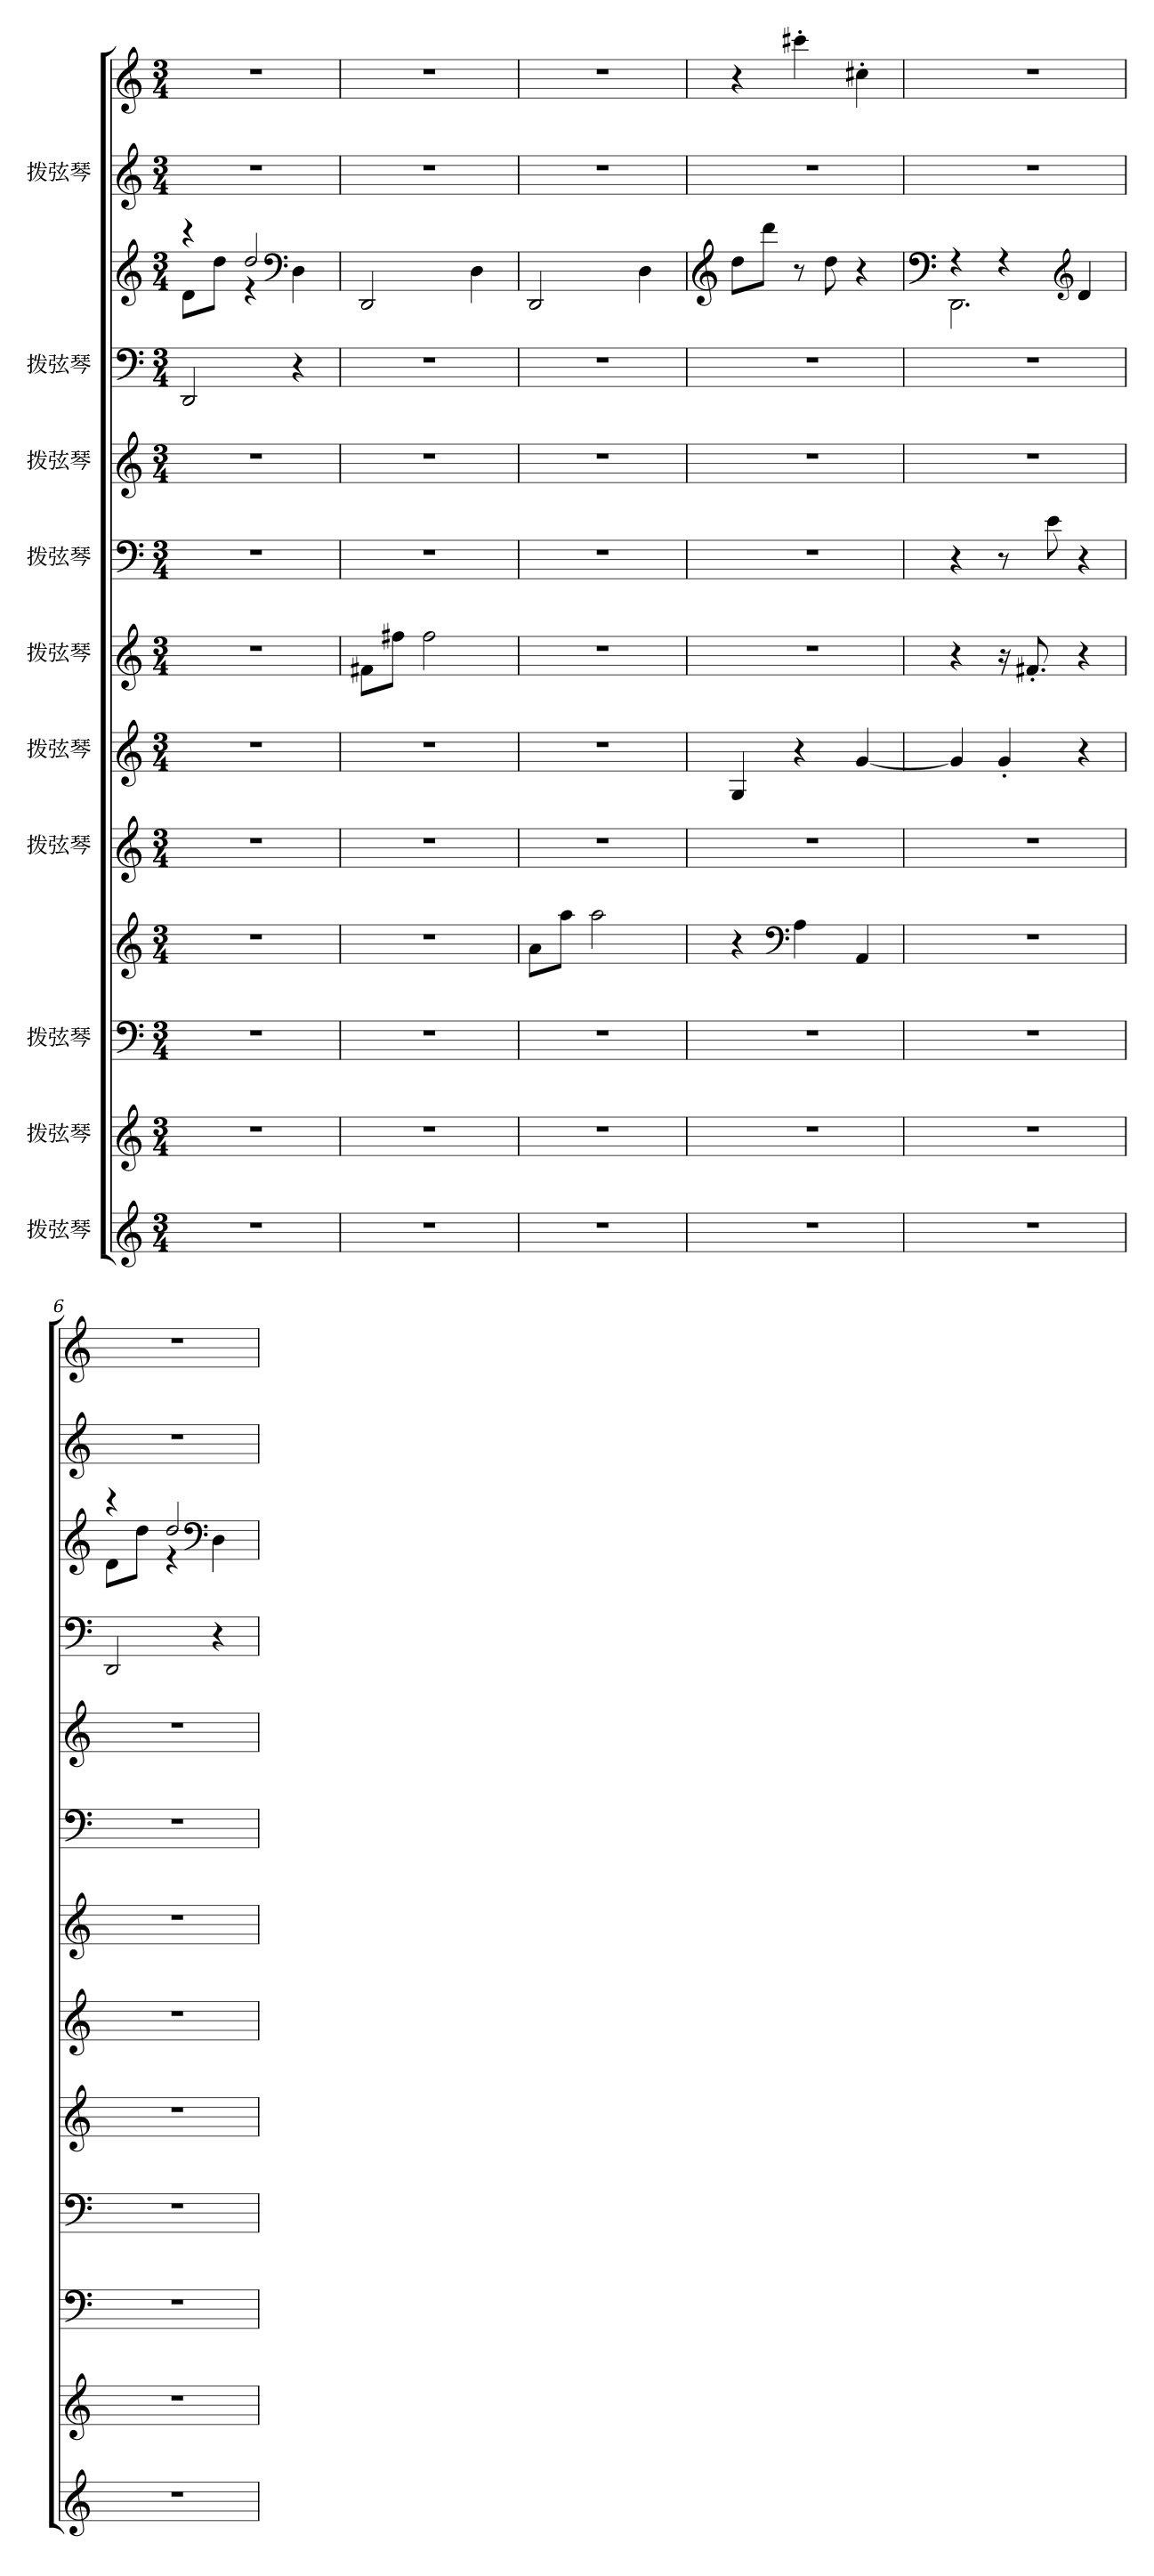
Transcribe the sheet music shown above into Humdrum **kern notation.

**kern	**kern	**kern	**kern	**kern	**kern	**kern	**kern	**kern	**kern	**kern	**kern	**kern
*part10	*part9	*part8	*part8	*part7	*part6	*part5	*part4	*part3	*part2	*part2	*part1	*part1
*staff13	*staff12	*staff11	*staff10	*staff9	*staff8	*staff7	*staff6	*staff5	*staff4	*staff3	*staff2	*staff1
*I"拨弦琴	*I"拨弦琴	*I"拨弦琴	*	*I"拨弦琴	*I"拨弦琴	*I"拨弦琴	*I"拨弦琴	*I"拨弦琴	*I"拨弦琴	*	*I"拨弦琴	*
*clefG2	*clefG2	*clefF4	*clefG2	*clefG2	*clefG2	*clefG2	*clefF4	*clefG2	*clefF4	*clefG2	*clefG2	*clefG2
*k[]	*k[]	*k[]	*k[]	*k[]	*k[]	*k[]	*k[]	*k[]	*k[]	*k[]	*k[]	*k[]
*M3/4	*M3/4	*M3/4	*M3/4	*M3/4	*M3/4	*M3/4	*M3/4	*M3/4	*M3/4	*M3/4	*M3/4	*M3/4
*MM179	*MM179	*MM179	*MM179	*MM179	*MM179	*MM179	*MM179	*MM179	*MM179	*MM179	*MM179	*MM179
=1	=1	=1	=1	=1	=1	=1	=1	=1	=1	=1	=1	=1
*	*	*	*	*	*	*	*	*	*	*^	*	*
2.r	2.r	2.r	2.r	2.r	2.r	2.r	2.r	2.r	2DD/	4r	8d\L	2.r	2.r
.	.	.	.	.	.	.	.	.	.	.	8dd\J	.	.
.	.	.	.	.	.	.	.	.	.	2dd/	4r	.	.
*	*	*	*	*	*	*	*	*	*	*clefF4	*	*	*
.	.	.	.	.	.	.	.	.	4r	.	4D\	.	.
*	*	*	*	*	*	*	*	*	*	*v	*v	*	*
=2	=2	=2	=2	=2	=2	=2	=2	=2	=2	=2	=2	=2
2.r	2.r	2.r	2.r	2.r	2.r	8f#X\L	2.r	2.r	2.r	2DD/	2.r	2.r
.	.	.	.	.	.	8ff#X\J	.	.	.	.	.	.
.	.	.	.	.	.	2ff#\	.	.	.	.	.	.
.	.	.	.	.	.	.	.	.	.	4D\	.	.
=3	=3	=3	=3	=3	=3	=3	=3	=3	=3	=3	=3	=3
2.r	2.r	2.r	8a\L	2.r	2.r	2.r	2.r	2.r	2.r	2DD/	2.r	2.r
.	.	.	8aa\J	.	.	.	.	.	.	.	.	.
.	.	.	2aa\	.	.	.	.	.	.	.	.	.
.	.	.	.	.	.	.	.	.	.	4D\	.	.
=4	=4	=4	=4	=4	=4	=4	=4	=4	=4	=4	=4	=4
*	*	*	*	*	*	*	*	*	*	*clefG2	*	*
2.r	2.r	2.r	4r	2.r	4G/	2.r	2.r	2.r	2.r	8dd\L	2.r	4r
.	.	.	.	.	.	.	.	.	.	8ddd\J	.	.
*	*	*	*clefF4	*	*	*	*	*	*	*	*	*
.	.	.	4A\	.	4r	.	.	.	.	8r	.	4ccc#X'\
.	.	.	.	.	.	.	.	.	.	8dd\	.	.
.	.	.	4AA/	.	[4g/	.	.	.	.	4r	.	4cc#X'\
=5	=5	=5	=5	=5	=5	=5	=5	=5	=5	=5	=5	=5
*	*	*	*	*	*	*	*	*	*	*clefF4	*	*
*	*	*	*	*	*	*	*	*	*	*^	*	*
2.r	2.r	2.r	2.r	2.r	4g/]	4r	4r	2.r	2.r	4r	2.DD\	2.r	2.r
.	.	.	.	.	4g'/	16r	8r	.	.	4r	.	.	.
.	.	.	.	.	.	8.f#X'/	.	.	.	.	.	.	.
.	.	.	.	.	.	.	8e\	.	.	.	.	.	.
*	*	*	*	*	*	*	*	*	*	*clefG2	*	*	*
.	.	.	.	.	4r	4r	4r	.	.	4d/	.	.	.
=6	=6	=6	=6	=6	=6	=6	=6	=6	=6	=6	=6	=6	=6
2.r	2.r	2.r	2.r	2.r	2.r	2.r	2.r	2.r	2DD/	4r	8d\L	2.r	2.r
.	.	.	.	.	.	.	.	.	.	.	8dd\J	.	.
.	.	.	.	.	.	.	.	.	.	2dd/	4r	.	.
*	*	*	*	*	*	*	*	*	*	*clefF4	*	*	*
.	.	.	.	.	.	.	.	.	4r	.	4D\	.	.
*	*	*	*	*	*	*	*	*	*	*v	*v	*	*
=	=	=	=	=	=	=	=	=	=	=	=	=
*-	*-	*-	*-	*-	*-	*-	*-	*-	*-	*-	*-	*-
